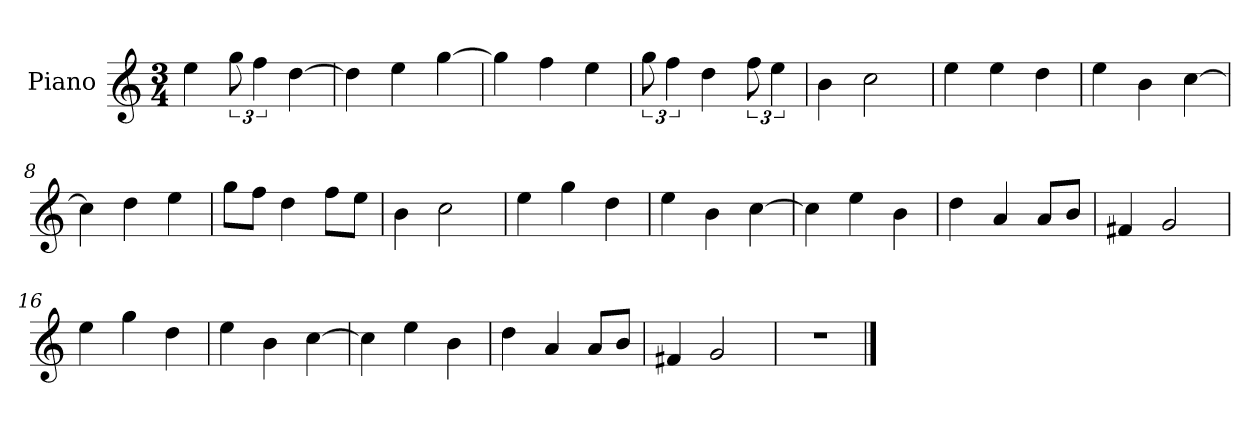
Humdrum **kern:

**kern
*part1
*staff1
*I"Piano
*I'P-no
*clefG2
*k[]
*M3/4
*MM180
=1
4ee\
12gg\
6ff\
[4dd\
=2
4dd\]
4ee\
[4gg\
=3
4gg\]
4ff\
4ee\
=4
12gg\
6ff\
4dd\
12ff\
6ee\
=5
4b\
2cc\
=6
4ee\
4ee\
4dd\
=7
4ee\
4b\
[4cc\
=8
4cc\]
4dd\
4ee\
=9
8gg\L
8ff\J
4dd\
8ff\L
8ee\J
=10
4b\
2cc\
!!LO:LB:g=z
=11
4ee\
4gg\
4dd\
=12
4ee\
4b\
[4cc\
=13
4cc\]
4ee\
4b\
=14
4dd\
4a/
8a/L
8b/J
=15
4f#X/
2g/
=16
4ee\
4gg\
4dd\
=17
4ee\
4b\
[4cc\
=18
4cc\]
4ee\
4b\
=19
4dd\
4a/
8a/L
8b/J
=20
4f#X/
2g/
=21
2.r
==
*-
